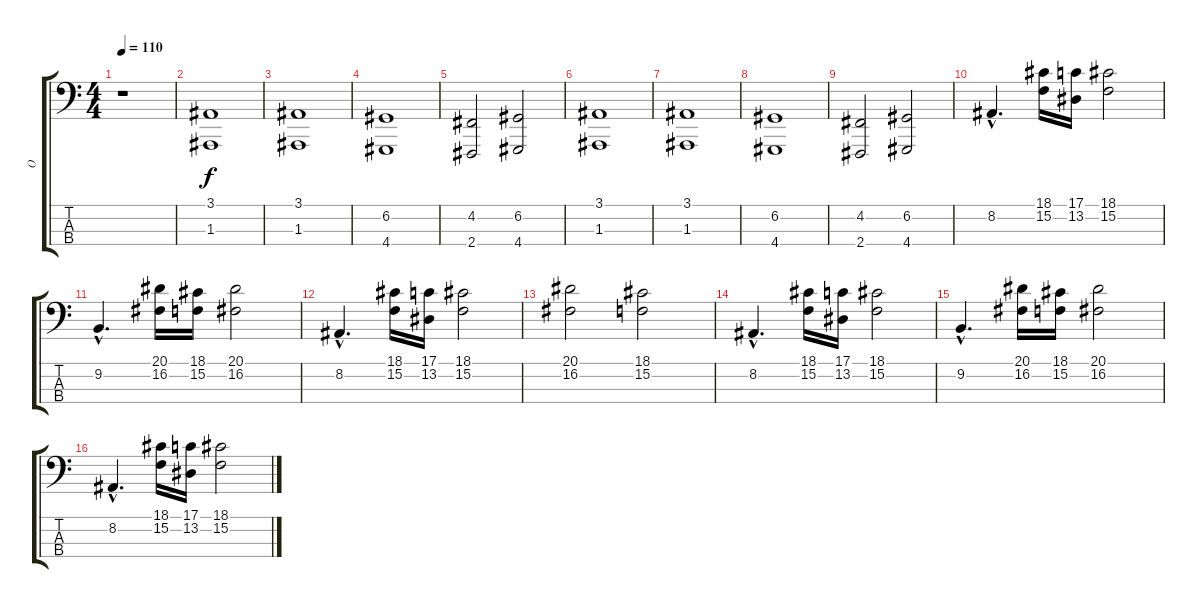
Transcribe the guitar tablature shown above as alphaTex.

\track ("O" "O") {instrument oboe}
\staff {score tabs}
\tuning (G2 D2 A1 E1) {hide}
\ts (4 4)
\section ("" "")
\tempo 110
\clef f4
\ks c
r.1{dy f} |
(3.1 1.3).1 |
(3.1 1.3).1 |
(6.2 4.4).1 |
(4.2 2.4).2 (6.2 4.4).2 |
(3.1 1.3).1 |
(3.1 1.3).1 |
(6.2 4.4).1 |
(4.2 2.4).2 (6.2 4.4).2 |
\section ("" "")
8.2{hac}.4{d} (18.1 15.2).16 (17.1 13.2).16 (18.1 15.2).2 |
9.2{hac}.4{d} (20.1 16.2).16 (18.1 15.2).16 (20.1 16.2).2 |
8.2{hac}.4{d} (18.1 15.2).16 (17.1 13.2).16 (18.1 15.2).2 |
(20.1 16.2).2 (18.1 15.2).2 |
8.2{hac}.4{d} (18.1 15.2).16 (17.1 13.2).16 (18.1 15.2).2 |
9.2{hac}.4{d} (20.1 16.2).16 (18.1 15.2).16 (20.1 16.2).2 |
8.2{hac}.4{d} (18.1 15.2).16 (17.1 13.2).16 (18.1 15.2).2
